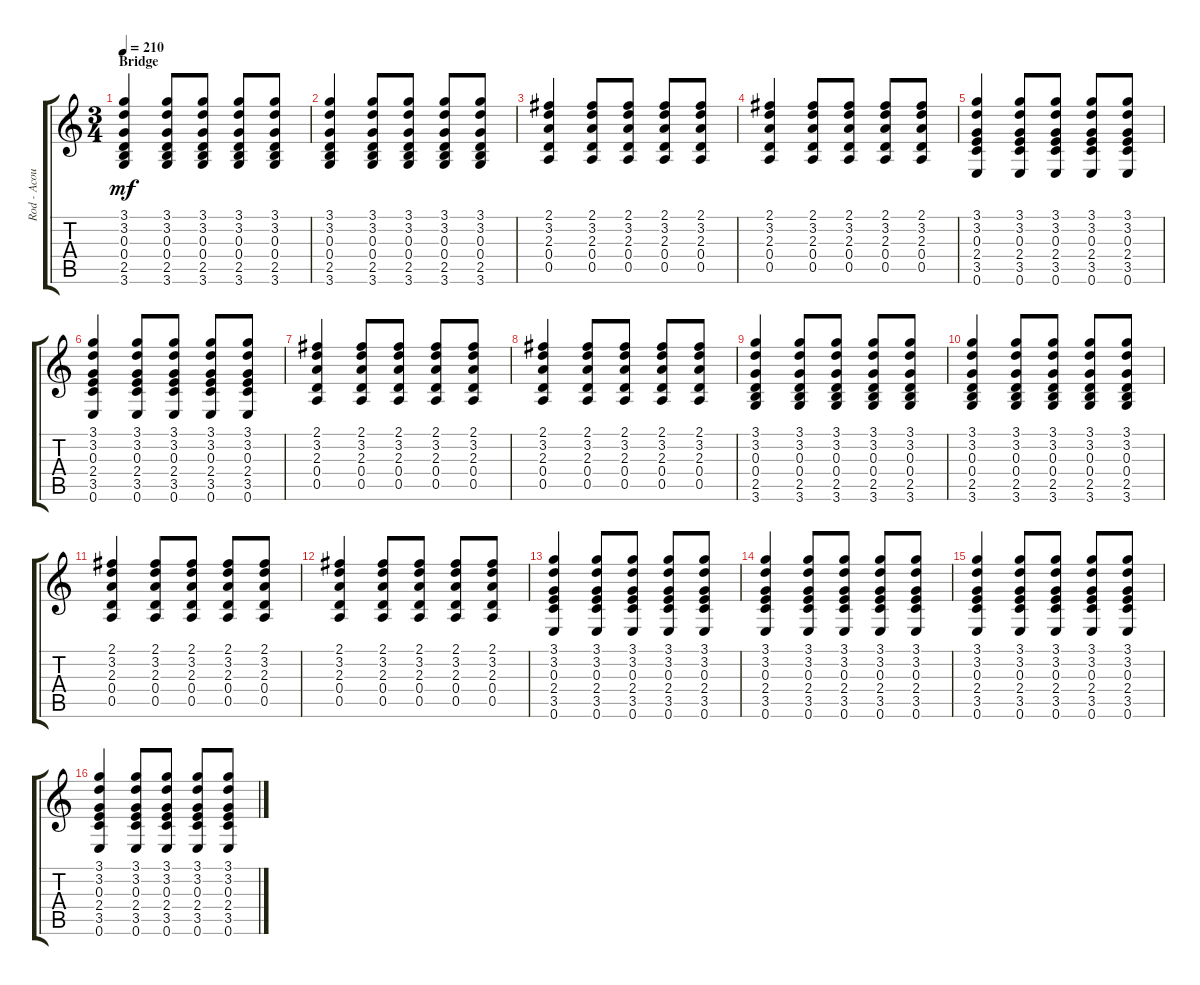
\track ("Rod - Acoustic Guitar " "Rod - Acou") {instrument acousticguitarsteel}
\staff {score tabs}
\tuning (E4 B3 G3 D3 A2 E2) {hide}
\ts (3 4)
\section ("" "Bridge")
\tempo 210
\clef g2
\ks c
(3.1 3.2 0.3 0.4 2.5 3.6).4{dy mf} (3.1 3.2 0.3 0.4 2.5 3.6).8 (3.1 3.2 0.3 0.4 2.5 3.6).8 (3.1 3.2 0.3 0.4 2.5 3.6).8 (3.1 3.2 0.3 0.4 2.5 3.6).8 |
(3.1 3.2 0.3 0.4 2.5 3.6).4 (3.1 3.2 0.3 0.4 2.5 3.6).8 (3.1 3.2 0.3 0.4 2.5 3.6).8 (3.1 3.2 0.3 0.4 2.5 3.6).8 (3.1 3.2 0.3 0.4 2.5 3.6).8 |
(2.1 3.2 2.3 0.4 0.5).4 (2.1 3.2 2.3 0.4 0.5).8 (2.1 3.2 2.3 0.4 0.5).8 (2.1 3.2 2.3 0.4 0.5).8 (2.1 3.2 2.3 0.4 0.5).8 |
(2.1 3.2 2.3 0.4 0.5).4 (2.1 3.2 2.3 0.4 0.5).8 (2.1 3.2 2.3 0.4 0.5).8 (2.1 3.2 2.3 0.4 0.5).8 (2.1 3.2 2.3 0.4 0.5).8 |
(3.1 3.2 0.3 2.4 3.5 0.6).4 (3.1 3.2 0.3 2.4 3.5 0.6).8 (3.1 3.2 0.3 2.4 3.5 0.6).8 (3.1 3.2 0.3 2.4 3.5 0.6).8 (3.1 3.2 0.3 2.4 3.5 0.6).8 |
(3.1 3.2 0.3 2.4 3.5 0.6).4 (3.1 3.2 0.3 2.4 3.5 0.6).8 (3.1 3.2 0.3 2.4 3.5 0.6).8 (3.1 3.2 0.3 2.4 3.5 0.6).8 (3.1 3.2 0.3 2.4 3.5 0.6).8 |
(2.1 3.2 2.3 0.4 0.5).4 (2.1 3.2 2.3 0.4 0.5).8 (2.1 3.2 2.3 0.4 0.5).8 (2.1 3.2 2.3 0.4 0.5).8 (2.1 3.2 2.3 0.4 0.5).8 |
(2.1 3.2 2.3 0.4 0.5).4 (2.1 3.2 2.3 0.4 0.5).8 (2.1 3.2 2.3 0.4 0.5).8 (2.1 3.2 2.3 0.4 0.5).8 (2.1 3.2 2.3 0.4 0.5).8 |
(3.1 3.2 0.3 0.4 2.5 3.6).4 (3.1 3.2 0.3 0.4 2.5 3.6).8 (3.1 3.2 0.3 0.4 2.5 3.6).8 (3.1 3.2 0.3 0.4 2.5 3.6).8 (3.1 3.2 0.3 0.4 2.5 3.6).8 |
(3.1 3.2 0.3 0.4 2.5 3.6).4 (3.1 3.2 0.3 0.4 2.5 3.6).8 (3.1 3.2 0.3 0.4 2.5 3.6).8 (3.1 3.2 0.3 0.4 2.5 3.6).8 (3.1 3.2 0.3 0.4 2.5 3.6).8 |
(2.1 3.2 2.3 0.4 0.5).4 (2.1 3.2 2.3 0.4 0.5).8 (2.1 3.2 2.3 0.4 0.5).8 (2.1 3.2 2.3 0.4 0.5).8 (2.1 3.2 2.3 0.4 0.5).8 |
(2.1 3.2 2.3 0.4 0.5).4 (2.1 3.2 2.3 0.4 0.5).8 (2.1 3.2 2.3 0.4 0.5).8 (2.1 3.2 2.3 0.4 0.5).8 (2.1 3.2 2.3 0.4 0.5).8 |
(3.1 3.2 0.3 2.4 3.5 0.6).4 (3.1 3.2 0.3 2.4 3.5 0.6).8 (3.1 3.2 0.3 2.4 3.5 0.6).8 (3.1 3.2 0.3 2.4 3.5 0.6).8 (3.1 3.2 0.3 2.4 3.5 0.6).8 |
(3.1 3.2 0.3 2.4 3.5 0.6).4 (3.1 3.2 0.3 2.4 3.5 0.6).8 (3.1 3.2 0.3 2.4 3.5 0.6).8 (3.1 3.2 0.3 2.4 3.5 0.6).8 (3.1 3.2 0.3 2.4 3.5 0.6).8 |
(3.1 3.2 0.3 2.4 3.5 0.6).4 (3.1 3.2 0.3 2.4 3.5 0.6).8 (3.1 3.2 0.3 2.4 3.5 0.6).8 (3.1 3.2 0.3 2.4 3.5 0.6).8 (3.1 3.2 0.3 2.4 3.5 0.6).8 |
(3.1 3.2 0.3 2.4 3.5 0.6).4 (3.1 3.2 0.3 2.4 3.5 0.6).8 (3.1 3.2 0.3 2.4 3.5 0.6).8 (3.1 3.2 0.3 2.4 3.5 0.6).8 (3.1 3.2 0.3 2.4 3.5 0.6).8
